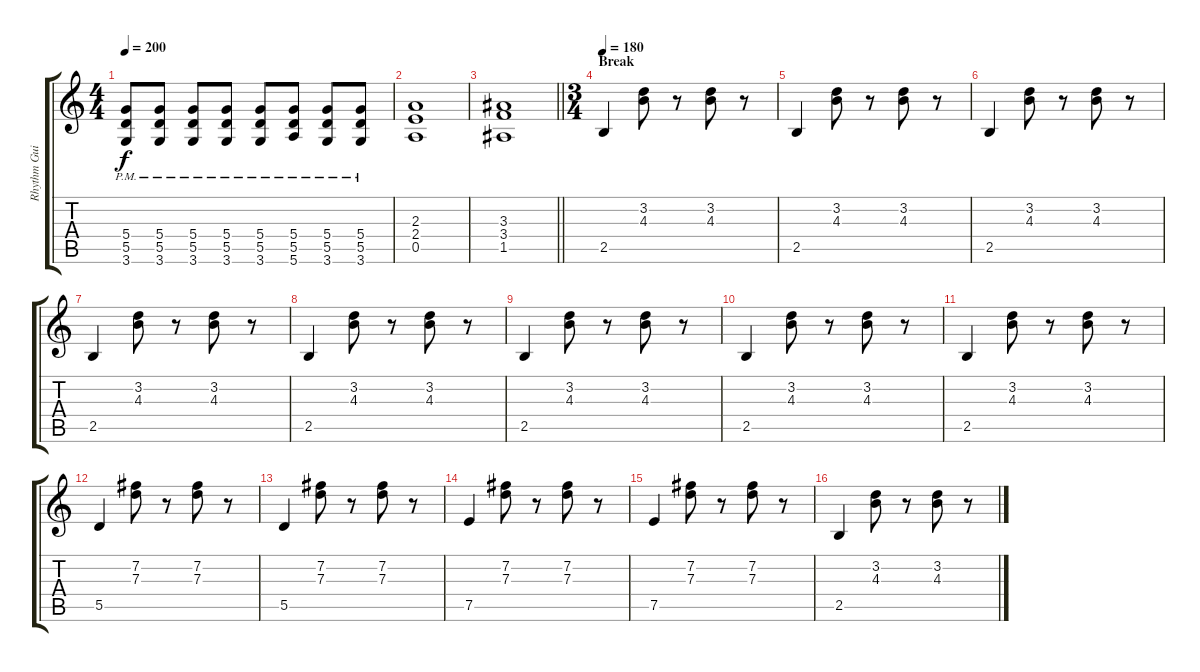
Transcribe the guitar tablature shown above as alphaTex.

\track ("Rhythm Guitar 2" "Rhythm Gui") {instrument acousticguitarsteel}
\staff {score tabs}
\tuning (E4 B3 G3 D3 A2 E2) {hide}
\ts (4 4)
\tempo 200
\clef g2
\ks c
(5.4{pm} 5.5{pm} 3.6{pm}).8{dy f} (5.4{pm} 5.5{pm} 3.6{pm}).8 (5.4{pm} 5.5{pm} 3.6{pm}).8 (5.4{pm} 5.5{pm} 3.6{pm}).8 (5.4{pm} 5.5{pm} 3.6{pm}).8 (5.4{pm} 5.5{pm} 5.6{pm}).8 (5.4{pm} 5.5{pm} 3.6{pm}).8 (5.4{pm} 5.5{pm} 3.6{pm}).8 |
(2.3 2.4 0.5).1 |
\barLineRight lightlight
(3.3 3.4 1.5).1 |
\ts (3 4)
\section ("" "Break")
\tempo 180
2.5.4{instrument electricguitarclean} (3.2 4.3).8 r.8 (3.2 4.3).8 r.8 |
2.5.4{instrument electricguitarclean} (3.2 4.3).8 r.8 (3.2 4.3).8 r.8 |
2.5.4{instrument electricguitarclean} (3.2 4.3).8 r.8 (3.2 4.3).8 r.8 |
2.5.4{instrument electricguitarclean} (3.2 4.3).8 r.8 (3.2 4.3).8 r.8 |
2.5.4{instrument electricguitarclean} (3.2 4.3).8 r.8 (3.2 4.3).8 r.8 |
2.5.4{instrument electricguitarclean} (3.2 4.3).8 r.8 (3.2 4.3).8 r.8 |
2.5.4{instrument electricguitarclean} (3.2 4.3).8 r.8 (3.2 4.3).8 r.8 |
2.5.4{instrument electricguitarclean} (3.2 4.3).8 r.8 (3.2 4.3).8 r.8 |
5.5.4{instrument electricguitarclean} (7.2 7.3).8 r.8 (7.2 7.3).8 r.8 |
5.5.4{instrument electricguitarclean} (7.2 7.3).8 r.8 (7.2 7.3).8 r.8 |
7.5.4{instrument electricguitarclean} (7.2 7.3).8 r.8 (7.2 7.3).8 r.8 |
7.5.4{instrument electricguitarclean} (7.2 7.3).8 r.8 (7.2 7.3).8 r.8 |
2.5.4{instrument electricguitarclean} (3.2 4.3).8 r.8 (3.2 4.3).8 r.8
